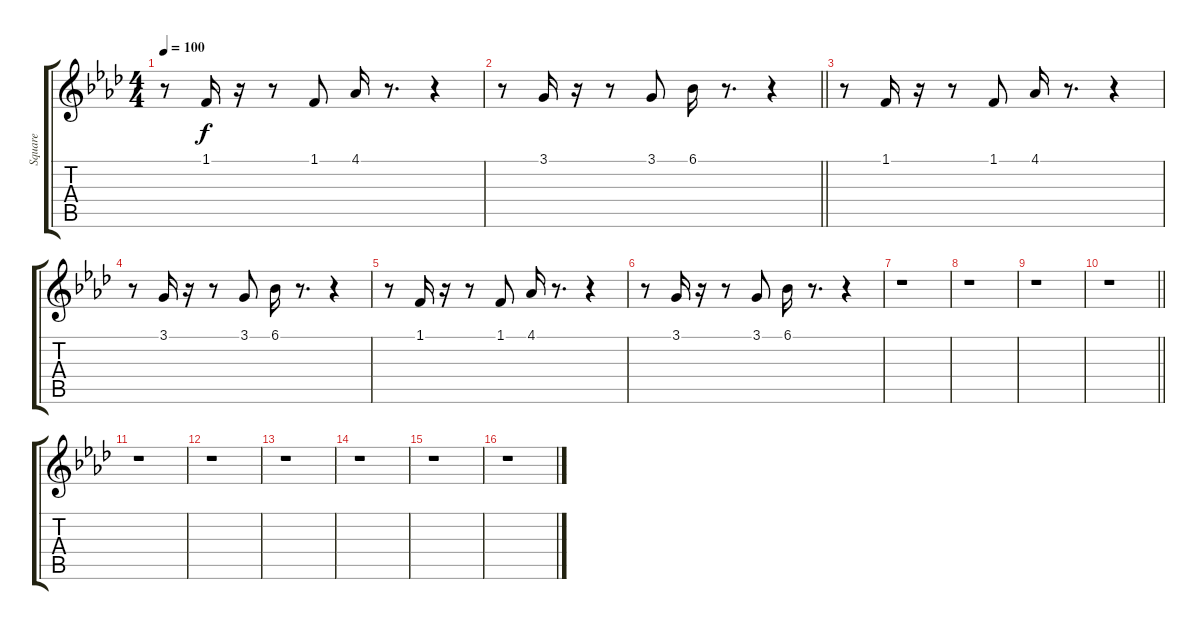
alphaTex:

\track ("Square" "Square") {instrument lead1square}
\staff {score tabs}
\tuning (E4 B3 G3 D3 A2 E2) {hide}
\ts (4 4)
\tempo 100
\clef g2
\ks ab
r.8{dy f} 1.1.16 r.16 r.8 1.1.8 4.1.16 r.8{d} r.4 |
\barLineRight lightlight
r.8 3.1.16 r.16 r.8 3.1.8 6.1.16 r.8{d} r.4 |
r.8 1.1.16 r.16 r.8 1.1.8 4.1.16 r.8{d} r.4 |
r.8 3.1.16 r.16 r.8 3.1.8 6.1.16 r.8{d} r.4 |
r.8 1.1.16 r.16 r.8 1.1.8 4.1.16 r.8{d} r.4 |
r.8 3.1.16 r.16 r.8 3.1.8 6.1.16 r.8{d} r.4 |
r.1 |
r.1 |
r.1 |
\barLineRight lightlight
r.1 |
r.1 |
r.1 |
r.1 |
r.1 |
r.1 |
r.1
